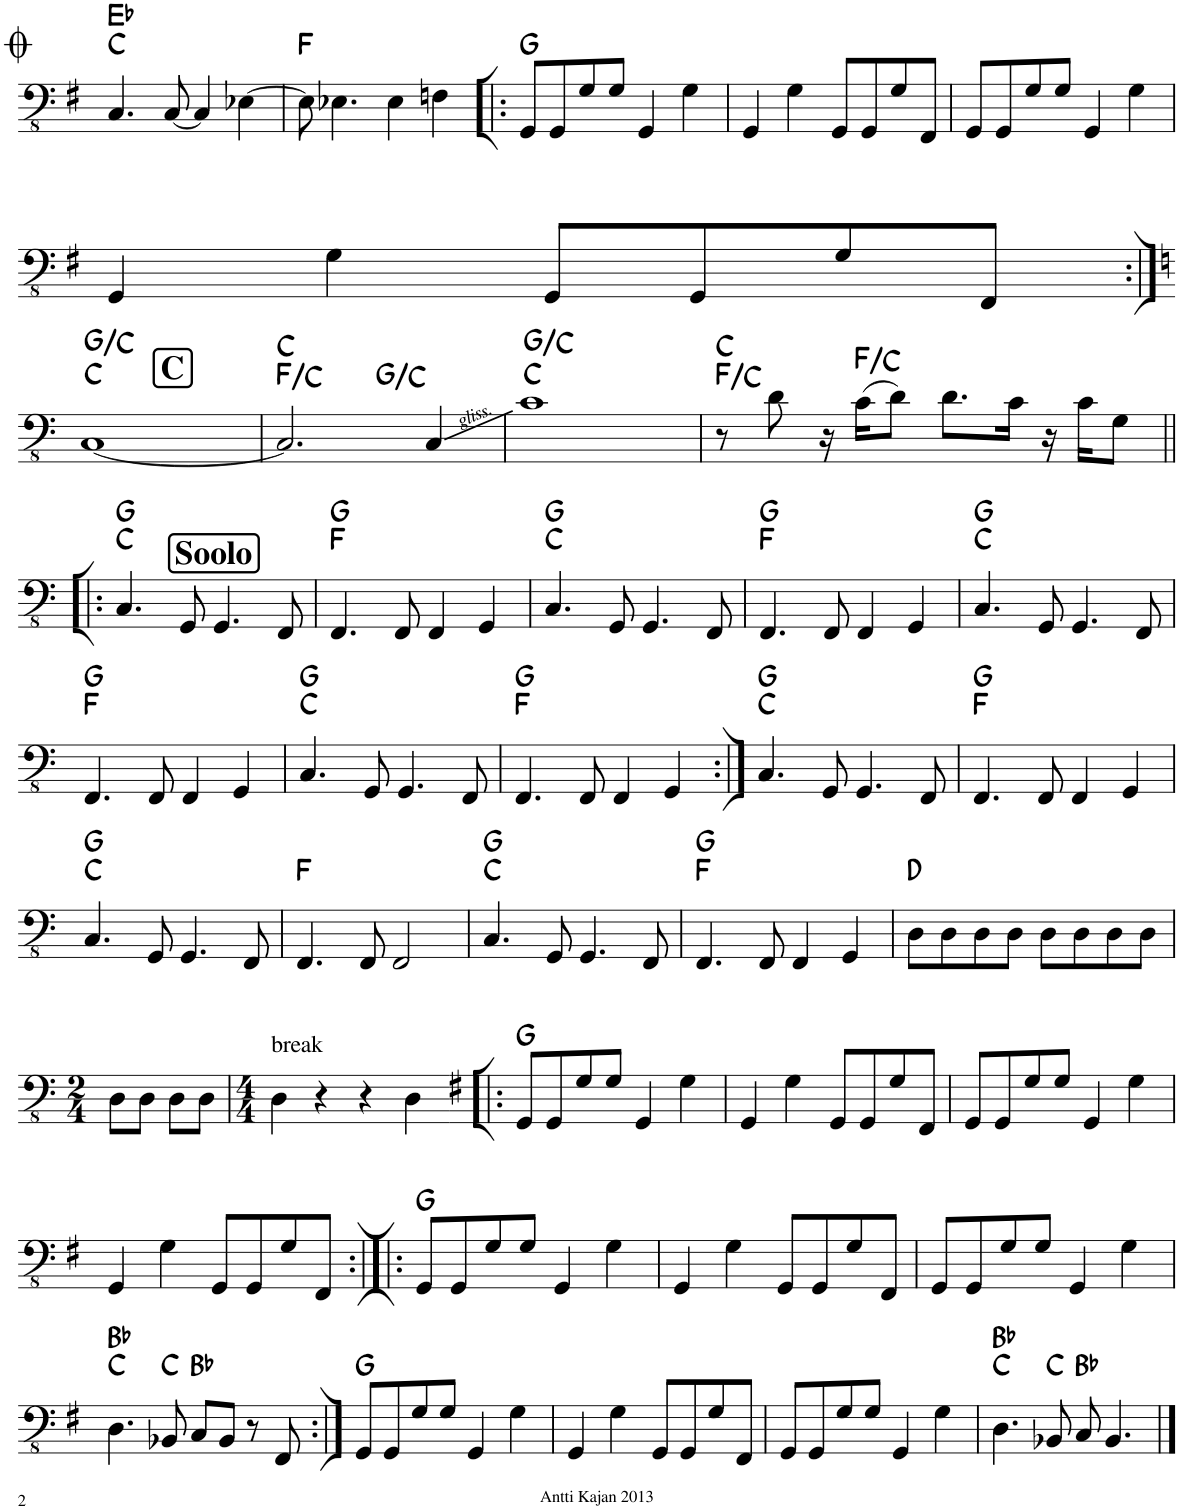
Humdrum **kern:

**kern	**harte
*part1	*part1
*staff1	*
*I"Fretless Electric Bass	*
!!LO:PB:g=z
*clefFv4	*
*k[f#]	*
=31	=31
4.CC/	C:maj Eb:maj
[8CC/	.
4CC/]	.
[4EE-X\	.
=32	=32
8EE-\]	F:maj
4.EE-X\	.
4EE-\	.
4FFn\	.
=33!|:	=33!|:
8GGG/L	G:maj
8GGG/	.
8GG/	.
8GG/J	.
4GGG/	.
4GG\	.
=34	=34
4GGG/	.
4GG\	.
8GGG/L	.
8GGG/	.
8GG/	.
8FFF#/J	.
=35	=35
8GGG/L	.
8GGG/	.
8GG/	.
8GG/J	.
4GGG/	.
4GG\	.
!!LO:LB:g=z
=36	=36
4GGG/	.
4GG\	.
8GGG/L	.
8GGG/	.
8GG/	.
8FFF#/J	.
!!LO:LB:g=z
=37:|!	=37:|!
*k[]	*
*^	*
[1CC	2ryy	C:maj G:maj/4
!	!LO:TX:a:B:t=C	!
.	2ryy	.
=38	=38	=38
2.CC/]	2ryy	F:maj/5 C:maj
.	2ryy	G:maj/4
4CC/	.	.
*v	*v	*
=39	=39
1C	C:maj G:maj/4
=40	=40
8r	F:maj/5 C:maj
8D\	.
16r	.
(16C\KL	F:maj/5
8D\J)	.
8.D\L	.
16C\Jk	.
16r	.
16C\KL	.
8GG\J	.
!!LO:LB:g=z
=41!|:	=41!|:
4.CC/	C:maj G:maj
8GGG/	.
!LO:TX:a:B:t=Soolo	!
4.GGG/	.
8FFF/	.
=42	=42
4.FFF/	F:maj G:maj
8FFF/	.
4FFF/	.
4GGG/	.
=43	=43
4.CC/	C:maj G:maj
8GGG/	.
4.GGG/	.
8FFF/	.
=44	=44
4.FFF/	F:maj G:maj
8FFF/	.
4FFF/	.
4GGG/	.
=45	=45
4.CC/	C:maj G:maj
8GGG/	.
4.GGG/	.
8FFF/	.
!!LO:LB:g=z
=46	=46
4.FFF/	F:maj G:maj
8FFF/	.
4FFF/	.
4GGG/	.
=47	=47
4.CC/	C:maj G:maj
8GGG/	.
4.GGG/	.
8FFF/	.
=48	=48
4.FFF/	F:maj G:maj
8FFF/	.
4FFF/	.
4GGG/	.
=49:|!	=49:|!
4.CC/	C:maj G:maj
8GGG/	.
4.GGG/	.
8FFF/	.
=50	=50
4.FFF/	F:maj G:maj
8FFF/	.
4FFF/	.
4GGG/	.
!!LO:LB:g=z
=51	=51
4.CC/	C:maj G:maj
8GGG/	.
4.GGG/	.
8FFF/	.
=52	=52
4.FFF/	F:maj
8FFF/	.
2FFF/	.
=53	=53
4.CC/	C:maj G:maj
8GGG/	.
4.GGG/	.
8FFF/	.
=54	=54
4.FFF/	F:maj G:maj
8FFF/	.
4FFF/	.
4GGG/	.
=55	=55
8DD\L	D:maj
8DD\	.
8DD\	.
8DD\J	.
8DD\L	.
8DD\	.
8DD\	.
8DD\J	.
!!LO:LB:g=z
=56	=56
*M2/4	*
8DD\L	.
8DD\J	.
8DD\L	.
8DD\J	.
=57	=57
*M4/4	*
!LO:TX:a:t=break	!
4DD\	.
4r	.
4r	.
4DD\	.
=58!|:	=58!|:
*k[f#]	*
8GGG/L	G:maj
8GGG/	.
8GG/	.
8GG/J	.
4GGG/	.
4GG\	.
=59	=59
4GGG/	.
4GG\	.
8GGG/L	.
8GGG/	.
8GG/	.
8FFF#/J	.
=60	=60
8GGG/L	.
8GGG/	.
8GG/	.
8GG/J	.
4GGG/	.
4GG\	.
!!LO:LB:g=z
=61	=61
4GGG/	.
4GG\	.
8GGG/L	.
8GGG/	.
8GG/	.
8FFF#/J	.
=62:|!|:	=62:|!|:
8GGG/L	G:maj
8GGG/	.
8GG/	.
8GG/J	.
4GGG/	.
4GG\	.
=63	=63
4GGG/	.
4GG\	.
8GGG/L	.
8GGG/	.
8GG/	.
8FFF#/J	.
=64	=64
8GGG/L	.
8GGG/	.
8GG/	.
8GG/J	.
4GGG/	.
4GG\	.
!!LO:LB:g=z
=65	=65
4.DD\	C:maj Bb:maj
8BBB-X/	C:maj
8CC/L	Bb:maj
8BBB-/J	.
8r	.
8FFF#/	.
=66:|!	=66:|!
8GGG/L	G:maj
8GGG/	.
8GG/	.
8GG/J	.
4GGG/	.
4GG\	.
=67	=67
4GGG/	.
4GG\	.
8GGG/L	.
8GGG/	.
8GG/	.
8FFF#/J	.
=68	=68
8GGG/L	.
8GGG/	.
8GG/	.
8GG/J	.
4GGG/	.
4GG\	.
=69	=69
4.DD\	C:maj Bb:maj
8BBB-X/	C:maj
8CC/	Bb:maj
4.BBB-/	.
==	==
*-	*-
